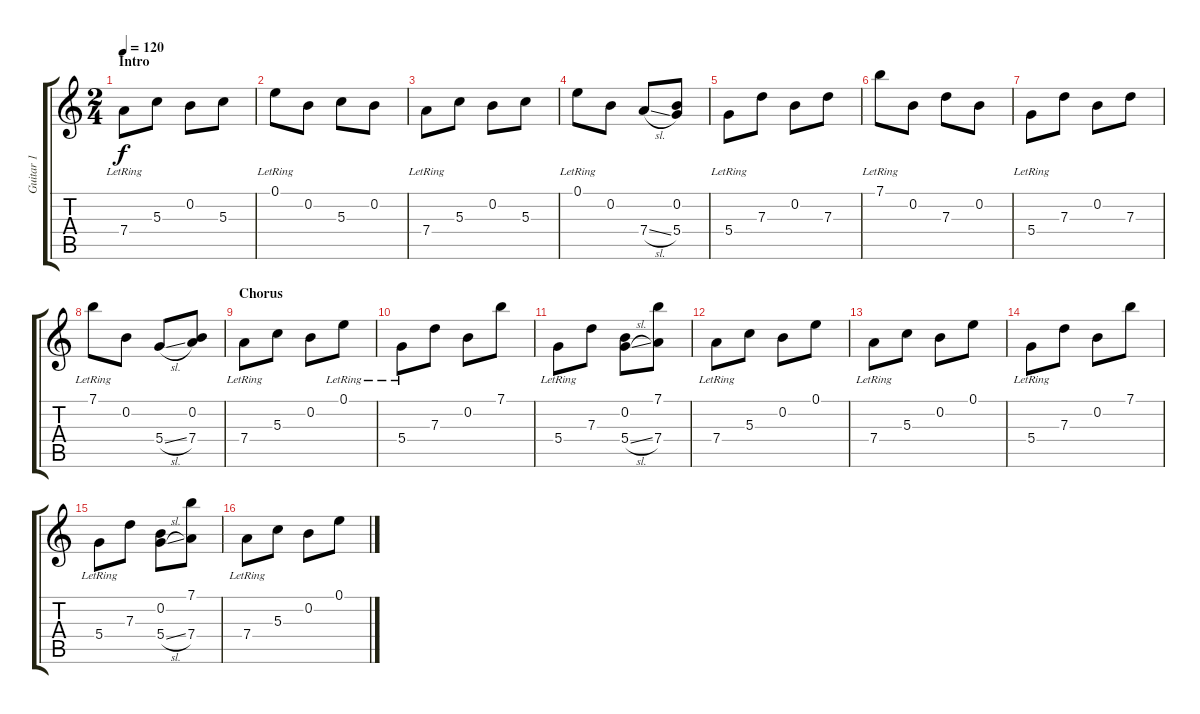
\track ("Guitar 1" "Guitar 1") {instrument acousticguitarsteel}
\staff {score tabs}
\tuning (E4 B3 G3 D3 A2 E2) {hide}
\ts (2 4)
\section ("" "Intro")
\tempo 120
\clef g2
\ks c
7.4{lr}.8{dy f instrument acousticguitarsteel} 5.3.8 0.2.8 5.3.8 |
0.1{lr}.8 0.2.8 5.3.8 0.2.8 |
7.4{lr}.8 5.3.8 0.2.8 5.3.8 |
0.1{lr}.8 0.2.8 7.4{sl}.8 (0.2 5.4).8 |
5.4{lr}.8 7.3.8 0.2.8 7.3.8 |
7.1{lr}.8 0.2.8 7.3.8 0.2.8 |
5.4{lr}.8 7.3.8 0.2.8 7.3.8 |
7.1{lr}.8 0.2.8 5.4{sl}.8 (0.2 7.4).8 |
\section ("" "Chorus")
7.4{lr}.8 5.3.8 0.2.8 0.1{lr}.8 |
5.4{lr}.8 7.3.8 0.2.8 7.1.8 |
5.4{lr}.8 7.3.8 (0.2 5.4{sl}).8 (7.1 7.4).8 |
7.4{lr}.8 5.3.8 0.2.8 0.1.8 |
7.4{lr}.8 5.3.8 0.2.8 0.1.8 |
5.4{lr}.8 7.3.8 0.2.8 7.1.8 |
5.4{lr}.8 7.3.8 (0.2 5.4{sl}).8 (7.1 7.4).8 |
7.4{lr}.8 5.3.8 0.2.8 0.1.8
